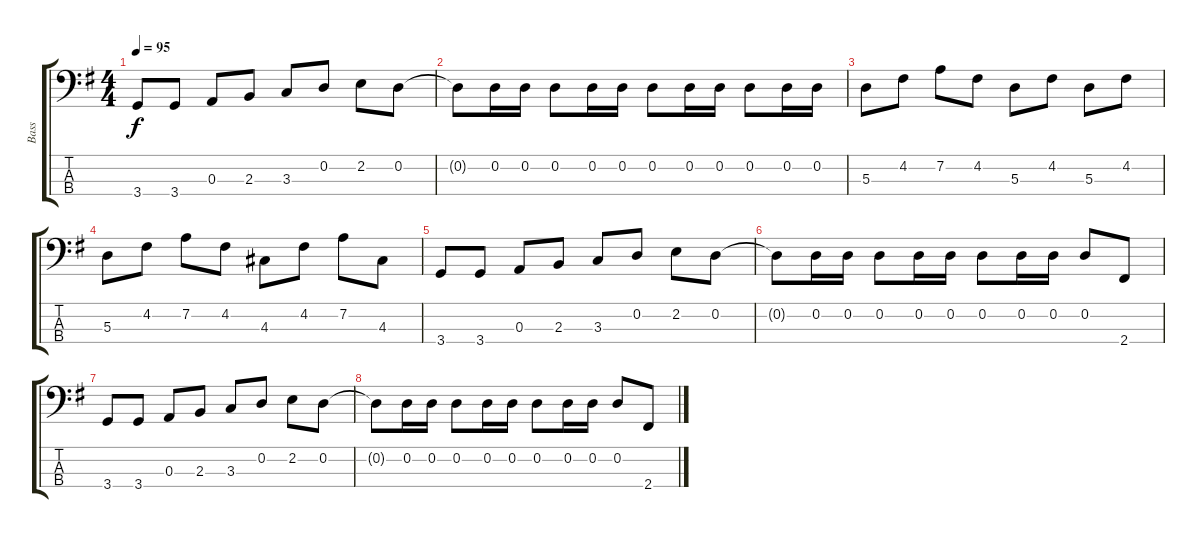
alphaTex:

\track ("Bass" "Bass") {instrument electricbassfinger}
\staff {score tabs}
\tuning (G2 D2 A1 E1) {hide}
\ts (4 4)
\tempo 95
\clef f4
\ks g
3.4.8{dy f} 3.4.8 0.3.8 2.3.8 3.3.8 0.2.8 2.2.8 0.2.8 |
0.2{t}.8 0.2.16 0.2.16 0.2.8 0.2.16 0.2.16 0.2.8 0.2.16 0.2.16 0.2.8 0.2.16 0.2.16 |
5.3.8 4.2.8 7.2.8 4.2.8 5.3.8 4.2.8 5.3.8 4.2.8 |
5.3.8 4.2.8 7.2.8 4.2.8 4.3.8 4.2.8 7.2.8 4.3.8 |
3.4.8 3.4.8 0.3.8 2.3.8 3.3.8 0.2.8 2.2.8 0.2.8 |
0.2{t}.8 0.2.16 0.2.16 0.2.8 0.2.16 0.2.16 0.2.8 0.2.16 0.2.16 0.2.8 2.4.8 |
3.4.8 3.4.8 0.3.8 2.3.8 3.3.8 0.2.8 2.2.8 0.2.8 |
0.2{t}.8 0.2.16 0.2.16 0.2.8 0.2.16 0.2.16 0.2.8 0.2.16 0.2.16 0.2.8 2.4.8
